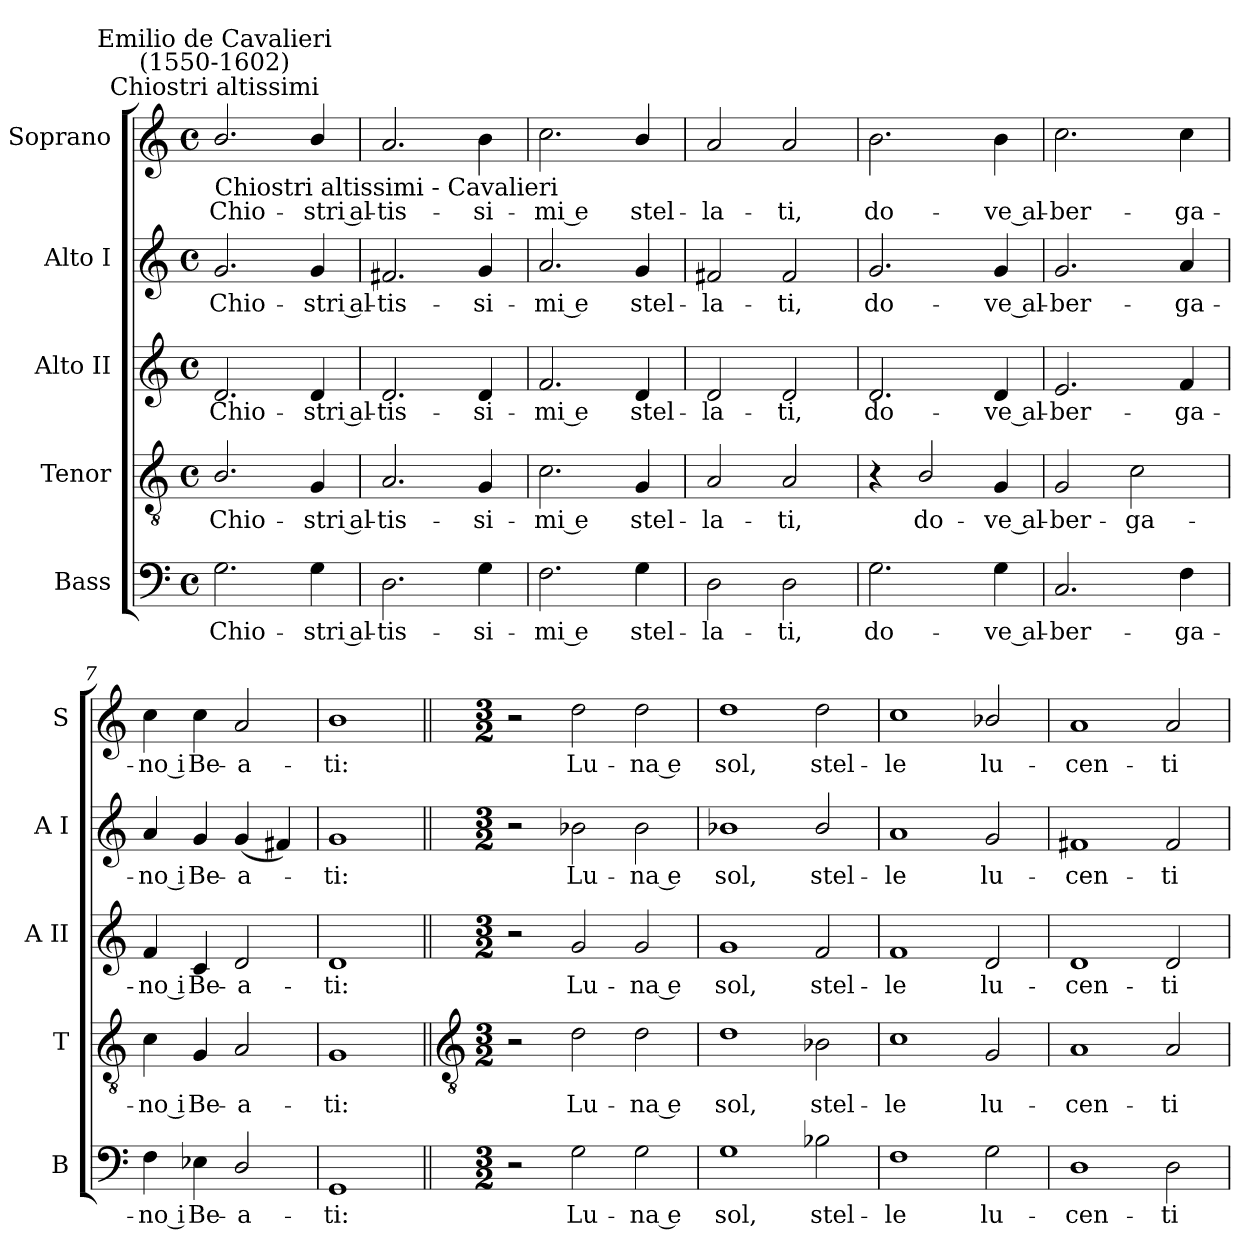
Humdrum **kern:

**kern	**text	**kern	**text	**kern	**text	**kern	**text	**kern	**text
*part5	*part5	*part4	*part4	*part3	*part3	*part2	*part2	*part1	*part1
*staff5	*staff5	*staff4	*staff4	*staff3	*staff3	*staff2	*staff2	*staff1	*staff1
*I"Bass	*	*I"Tenor	*	*I"Alto II	*	*I"Alto I	*	*I"Soprano	*
*I'B	*	*I'T	*	*I'A II	*	*I'A I	*	*I'S	*
*clefF4	*	*clefGv2	*	*clefG2	*	*clefG2	*	*clefG2	*
*k[]	*	*k[]	*	*k[]	*	*k[]	*	*k[]	*
*C:	*	*C:	*	*C:	*	*C:	*	*C:	*
*M4/4	*	*M4/4	*	*M4/4	*	*M4/4	*	*M4/4	*
*met(c)	*	*met(c)	*	*met(c)	*	*met(c)	*	*met(c)	*
=1	=1	=1	=1	=1	=1	=1	=1	=1	=1
!	!	!	!	!	!	!	!	!LO:TX:a:cj:t=Chiostri altissimi	!
!	!	!	!	!	!	!	!	!LO:TX:a:cj:t=Emilio de Cavalieri\n(1550-1602)	!
!	!	!	!	!	!	!	!	!LO:TX:b:t=Chiostri altissimi - Cavalieri	!
!	!LO:LY:b	!	!LO:LY:b	!	!LO:LY:b	!	!LO:LY:b	!	!LO:LY:b
2.G	Chio-	2.B/	Chio--	2.d	Chio-	2.g	Chio-	2.b/	Chio-
!	!LO:LY:b	!	!LO:LY:b	!	!LO:LY:b	!	!LO:LY:b	!	!LO:LY:b
4G	-stri al-	4G	-stri al-	4d	-stri al-	4g	-stri al-	4b/	-stri al-
=2	=2	=2	=2	=2	=2	=2	=2	=2	=2
!	!LO:LY:b	!	!LO:LY:b	!	!LO:LY:b	!	!LO:LY:b	!	!LO:LY:b
2.D	-tis-	2.A	-tis-	2.d	-tis-	2.f#X	-tis-	2.a	-tis-
!	!LO:LY:b	!	!LO:LY:b	!	!LO:LY:b	!	!LO:LY:b	!	!LO:LY:b
4G	-si-	4G	-si-	4d	-si-	4g	-si-	4b	-si-
=3	=3	=3	=3	=3	=3	=3	=3	=3	=3
!	!LO:LY:b	!	!LO:LY:b	!	!LO:LY:b	!	!LO:LY:b	!	!LO:LY:b
2.F	-mi e	2.c	-mi e	2.f	-mi e	2.a	-mi e	2.cc	-mi e
!	!LO:LY:b	!	!LO:LY:b	!	!LO:LY:b	!	!LO:LY:b	!	!LO:LY:b
4G	stel-	4G	stel-	4d	stel-	4g	stel-	4b/	stel-
=4	=4	=4	=4	=4	=4	=4	=4	=4	=4
!	!LO:LY:b	!	!LO:LY:b	!	!LO:LY:b	!	!LO:LY:b	!	!LO:LY:b
2D	-la-	2A	-la-	2d	-la-	2f#X	-la-	2a	-la-
!	!LO:LY:b	!	!LO:LY:b	!	!LO:LY:b	!	!LO:LY:b	!	!LO:LY:b
2D	-ti,	2A	-ti,	2d	-ti,	2f#	-ti,	2a	-ti,
=5	=5	=5	=5	=5	=5	=5	=5	=5	=5
!	!LO:LY:b	!	!	!	!LO:LY:b	!	!LO:LY:b	!	!LO:LY:b
2.G	do-	4r	.	2.d	do-	2.g	do-	2.b	do-
!	!	!	!LO:LY:b	!	!	!	!	!	!
.	.	2B/	do-	.	.	.	.	.	.
!	!LO:LY:b	!	!LO:LY:b	!	!LO:LY:b	!	!LO:LY:b	!	!LO:LY:b
4G	-ve al-	4G	-ve al-	4d	-ve al-	4g	-ve al-	4b	-ve al-
=6	=6	=6	=6	=6	=6	=6	=6	=6	=6
!	!LO:LY:b	!	!LO:LY:b	!	!LO:LY:b	!	!LO:LY:b	!	!LO:LY:b
2.C	-ber-	2G	-ber-	2.e	-ber-	2.g	-ber-	2.cc	-ber-
!	!	!	!LO:LY:b	!	!	!	!	!	!
.	.	2c	-ga-	.	.	.	.	.	.
!	!LO:LY:b	!	!	!	!LO:LY:b	!	!LO:LY:b	!	!LO:LY:b
4F	-ga-	.	.	4f	-ga-	4a	-ga-	4cc	-ga-
=7	=7	=7	=7	=7	=7	=7	=7	=7	=7
!	!LO:LY:b	!	!LO:LY:b	!	!LO:LY:b	!	!LO:LY:b	!	!LO:LY:b
4F	-no i	4c	-no i	4f	-no i	4a	-no i	4cc	-no i
!	!LO:LY:b	!	!LO:LY:b	!	!LO:LY:b	!	!LO:LY:b	!	!LO:LY:b
4E-X	Be-	4G	Be-	4c	Be-	4g	Be-	4cc	Be-
!	!LO:LY:b	!	!LO:LY:b	!	!LO:LY:b	!	!LO:LY:b	!	!LO:LY:b
2D/	-a-	2A	-a-	2d	-a-	(<4g	-a-	2a	-a-
.	.	.	.	.	.	4f#X)	.	.	.
=8	=8	=8	=8	=8	=8	=8	=8	=8	=8
!	!LO:LY:b	!	!LO:LY:b	!	!LO:LY:b	!	!LO:LY:b	!	!LO:LY:b
1GG	-ti:	1G	-ti:	1d	-ti:	1g	ti:	1b	-ti:
!!LO:LB:g=z
=9||	=9||	=9||	=9||	=9||	=9||	=9||	=9||	=9||	=9||
*	*	*clefGv2	*	*	*	*	*	*	*
*M3/2	*	*M3/2	*	*M3/2	*	*M3/2	*	*M3/2	*
2r	.	2r	.	2r	.	2r	.	2r	.
!	!LO:LY:b	!	!LO:LY:b	!	!LO:LY:b	!	!LO:LY:b	!	!LO:LY:b
2G	Lu-	2d	Lu-	2g	Lu-	2b-X	Lu-	2dd	Lu-
!	!LO:LY:b	!	!LO:LY:b	!	!LO:LY:b	!	!LO:LY:b	!	!LO:LY:b
2G	-na e	2d	-na e	2g	-na e	2b-	-na e	2dd	-na e
=10	=10	=10	=10	=10	=10	=10	=10	=10	=10
!	!LO:LY:b	!	!LO:LY:b	!	!LO:LY:b	!	!LO:LY:b	!	!LO:LY:b
1G	sol,	1d	sol,	1g	sol,	1b-X/	sol,	1dd	sol,
!	!LO:LY:b	!	!LO:LY:b	!	!LO:LY:b	!	!LO:LY:b	!	!LO:LY:b
2B-X	stel-	2B-X	stel-	2f	stel-	2b-/	stel-	2dd	stel-
=11	=11	=11	=11	=11	=11	=11	=11	=11	=11
!	!LO:LY:b	!	!LO:LY:b	!	!LO:LY:b	!	!LO:LY:b	!	!LO:LY:b
1F	-le	1c	-le	1f	-le	1a	-le	1cc	-le
!	!LO:LY:b	!	!LO:LY:b	!	!LO:LY:b	!	!LO:LY:b	!	!LO:LY:b
2G	lu-	2G	lu-	2d	lu-	2g	lu-	2b-X/	lu-
=12	=12	=12	=12	=12	=12	=12	=12	=12	=12
!	!LO:LY:b	!	!LO:LY:b	!	!LO:LY:b	!	!LO:LY:b	!	!LO:LY:b
1D	-cen-	1A	-cen-	1d	-cen-	1f#X	-cen-	1a	-cen-
!	!LO:LY:b	!	!LO:LY:b	!	!LO:LY:b	!	!LO:LY:b	!	!LO:LY:b
2D	-ti	2A	-ti	2d	-ti	2f#	-ti	2a	-ti
=	=	=	=	=	=	=	=	=	=
*-	*-	*-	*-	*-	*-	*-	*-	*-	*-
